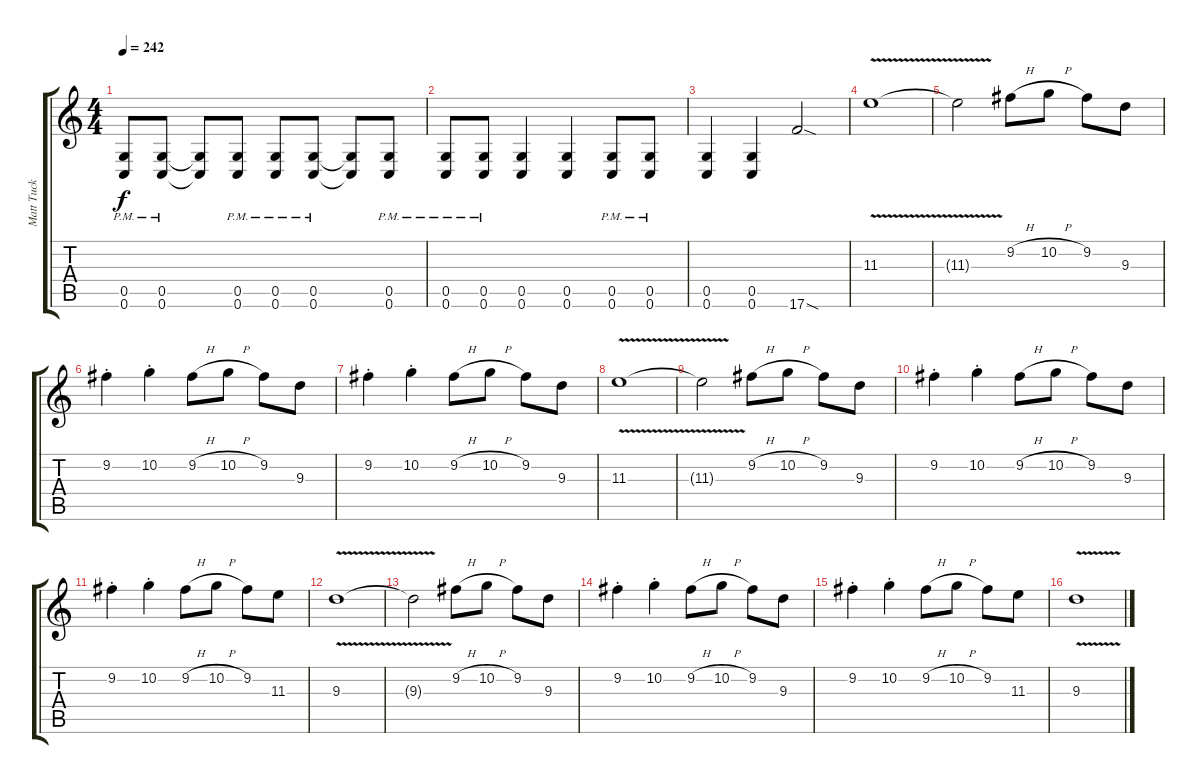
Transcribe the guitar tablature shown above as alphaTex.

\track ("Matt Tuck" "Matt Tuck") {instrument distortionguitar}
\staff {score tabs}
\tuning (D4 A3 F3 C3 G2 C2) {hide}
\ts (4 4)
\tempo 242
\clef g2
\ks c
(0.5{pm} 0.6{pm}).8{dy f} (0.5{pm} 0.6{pm}).8 (0.5{t} 0.6{t}).8 (0.5{pm} 0.6{pm}).8 (0.5{pm} 0.6{pm}).8 (0.5{pm} 0.6{pm}).8 (0.5{t} 0.6{t}).8 (0.5{pm} 0.6{pm}).8 |
(0.5{pm} 0.6{pm}).8 (0.5{pm} 0.6{pm}).8 (0.5 0.6).4 (0.5 0.6).4 (0.5{pm} 0.6{pm}).8 (0.5{pm} 0.6{pm}).8 |
(0.5 0.6).4 (0.5 0.6).4 17.6{sod}.2 |
11.3{v}.1 |
11.3{t}.2 9.2{h}.8 10.2{h}.8 9.2.8 9.3.8 |
9.2{st}.4 10.2{st}.4 9.2{h}.8 10.2{h}.8 9.2.8 9.3.8 |
9.2{st}.4 10.2{st}.4 9.2{h}.8 10.2{h}.8 9.2.8 9.3.8 |
11.3{v}.1 |
11.3{t}.2 9.2{h}.8 10.2{h}.8 9.2.8 9.3.8 |
9.2{st}.4 10.2{st}.4 9.2{h}.8 10.2{h}.8 9.2.8 9.3.8 |
9.2{st}.4 10.2{st}.4 9.2{h}.8 10.2{h}.8 9.2.8 11.3.8 |
9.3{v}.1 |
9.3{t}.2 9.2{h}.8 10.2{h}.8 9.2.8 9.3.8 |
9.2{st}.4 10.2{st}.4 9.2{h}.8 10.2{h}.8 9.2.8 9.3.8 |
9.2{st}.4 10.2{st}.4 9.2{h}.8 10.2{h}.8 9.2.8 11.3.8 |
9.3{v}.1
